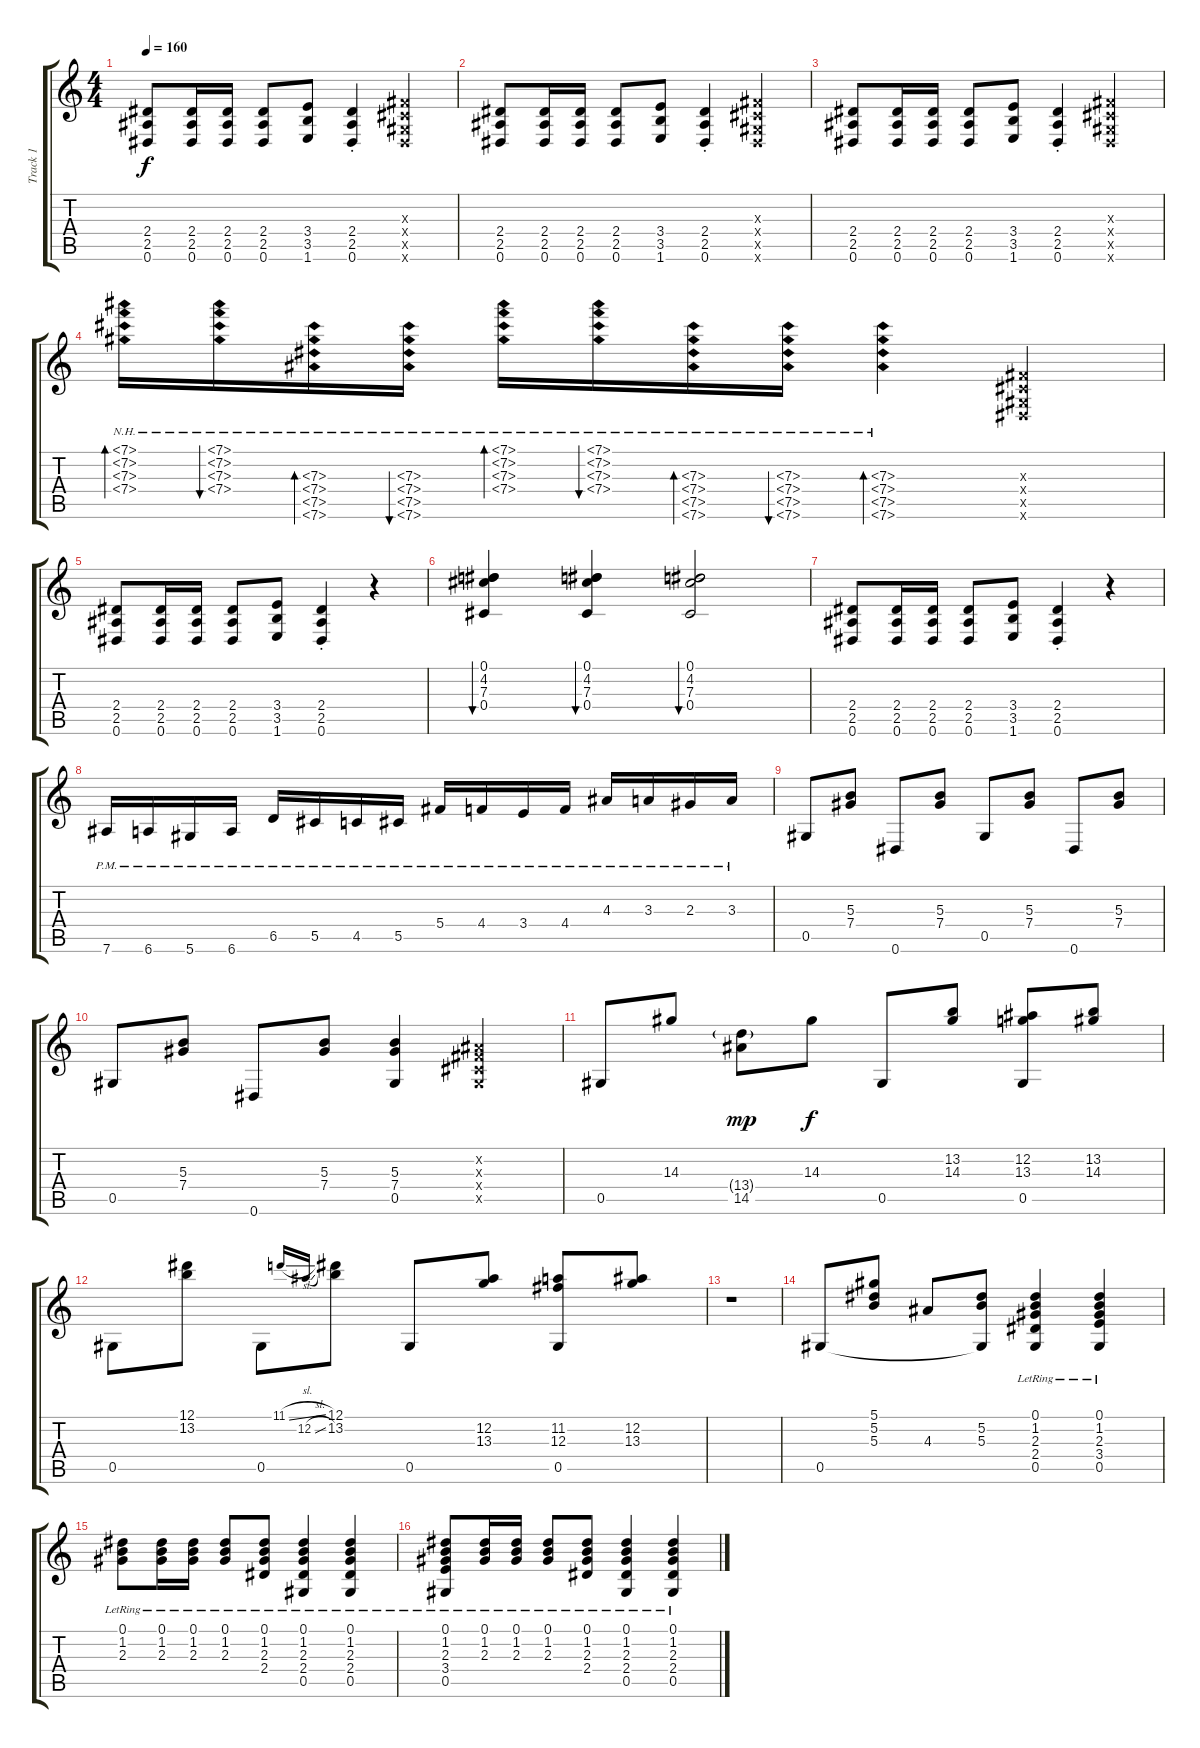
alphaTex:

\track ("Track 1" "Track 1") {instrument acousticguitarsteel}
\staff {score tabs}
\tuning (Eb4 Bb3 Gb3 Db3 Ab2 Eb2) {hide}
\ts (4 4)
\tempo 160
\clef g2
\ks c
(2.4 2.5 0.6).8{dy f} (2.4 2.5 0.6).16 (2.4 2.5 0.6).16 (2.4 2.5 0.6).8 (3.4 3.5 1.6).8 (2.4{st} 2.5{st} 0.6{st}).4 (0.3{x} 0.4{x} 0.5{x} 0.6{x}).4 |
(2.4 2.5 0.6).8 (2.4 2.5 0.6).16 (2.4 2.5 0.6).16 (2.4 2.5 0.6).8 (3.4 3.5 1.6).8 (2.4{st} 2.5{st} 0.6{st}).4 (0.3{x} 0.4{x} 0.5{x} 0.6{x}).4 |
(2.4 2.5 0.6).8 (2.4 2.5 0.6).16 (2.4 2.5 0.6).16 (2.4 2.5 0.6).8 (3.4 3.5 1.6).8 (2.4{st} 2.5{st} 0.6{st}).4 (0.3{x} 0.4{x} 0.5{x} 0.6{x}).4 |
(7.1{nh} 7.2{nh} 7.3{nh} 7.4{nh}).16{bd 60} (7.1{nh} 7.2{nh} 7.3{nh} 7.4{nh}).16{bu 60} (7.3{nh} 7.4{nh} 7.5{nh} 7.6{nh}).16{bd 60} (7.3{nh} 7.4{nh} 7.5{nh} 7.6{nh}).16{bu 60} (7.1{nh} 7.2{nh} 7.3{nh} 7.4{nh}).16{bd 60} (7.1{nh} 7.2{nh} 7.3{nh} 7.4{nh}).16{bu 60} (7.3{nh} 7.4{nh} 7.5{nh} 7.6{nh}).16{bd 60} (7.3{nh} 7.4{nh} 7.5{nh} 7.6{nh}).16{bu 60} (7.3{nh} 7.4{nh} 7.5{nh} 7.6{nh}).4{bd 60} (0.3{x} 0.4{x} 0.5{x} 0.6{x}).4 |
(2.4 2.5 0.6).8 (2.4 2.5 0.6).16 (2.4 2.5 0.6).16 (2.4 2.5 0.6).8 (3.4 3.5 1.6).8 (2.4{st} 2.5{st} 0.6{st}).4 r.4 |
(0.1 4.2 7.3 0.4).4{bu 480} (0.1 4.2 7.3 0.4).4{bu 480} (0.1 4.2 7.3 0.4).2{bu 480} |
(2.4 2.5 0.6).8 (2.4 2.5 0.6).16 (2.4 2.5 0.6).16 (2.4 2.5 0.6).8 (3.4 3.5 1.6).8 (2.4{st} 2.5{st} 0.6{st}).4 r.4 |
7.6{pm}.16 6.6{pm}.16 5.6{pm}.16 6.6{pm}.16 6.5{pm}.16 5.5{pm}.16 4.5{pm}.16 5.5{pm}.16 5.4{pm}.16 4.4{pm}.16 3.4{pm}.16 4.4{pm}.16 4.3{pm}.16 3.3{pm}.16 2.3{pm}.16 3.3{pm}.16 |
0.5.8 (5.3 7.4).8 0.6.8 (5.3 7.4).8 0.5.8 (5.3 7.4).8 0.6.8 (5.3 7.4).8 |
0.5.8 (5.3 7.4).8 0.6.8 (5.3 7.4).8 (5.3 7.4 0.5).4 (0.2{x} 0.3{x} 0.4{x} 0.5{x}).4 |
0.5.8 14.3.8 (13.4{g} 14.5).8{dy mp} 14.3.8{dy f} 0.5.8 (13.2 14.3).8 (12.2 13.3 0.5).8 (13.2 14.3).8 |
0.5.8 (12.1 13.2).8 0.5.8 11.1{sl}.16{gr onbeat} 12.2{sl}.16{gr onbeat} (12.1 13.2).8 0.5.8 (12.2 13.3).8 (11.2 12.3 0.5).8 (12.2 13.3).8 |
r.1 |
0.5.8 (5.1 5.2 5.3).8 4.3.8 (5.2 5.3 0.5{t}).8 (0.1{lr} 1.2{lr} 2.3{lr} 2.4{lr} 0.5{lr}).4 (0.1{lr} 1.2{lr} 2.3{lr} 3.4{lr} 0.5{lr}).4 |
(0.1{lr} 1.2{lr} 2.3{lr}).8 (0.1{lr} 1.2{lr} 2.3{lr}).16 (0.1{lr} 1.2{lr} 2.3{lr}).16 (0.1{lr} 1.2{lr} 2.3{lr}).8 (0.1{lr} 1.2{lr} 2.3{lr} 2.4{lr}).8 (0.1{lr} 1.2{lr} 2.3{lr} 2.4{lr} 0.5{lr}).4 (0.1{lr} 1.2{lr} 2.3{lr} 2.4{lr} 0.5{lr}).4 |
(0.1{lr} 1.2{lr} 2.3{lr} 3.4{lr} 0.5{lr}).8 (0.1{lr} 1.2{lr} 2.3{lr}).16 (0.1{lr} 1.2{lr} 2.3{lr}).16 (0.1{lr} 1.2{lr} 2.3{lr}).8 (0.1{lr} 1.2{lr} 2.3{lr} 2.4{lr}).8 (0.1{lr} 1.2{lr} 2.3{lr} 2.4{lr} 0.5{lr}).4 (0.1{lr} 1.2{lr} 2.3{lr} 2.4{lr} 0.5{lr}).4
